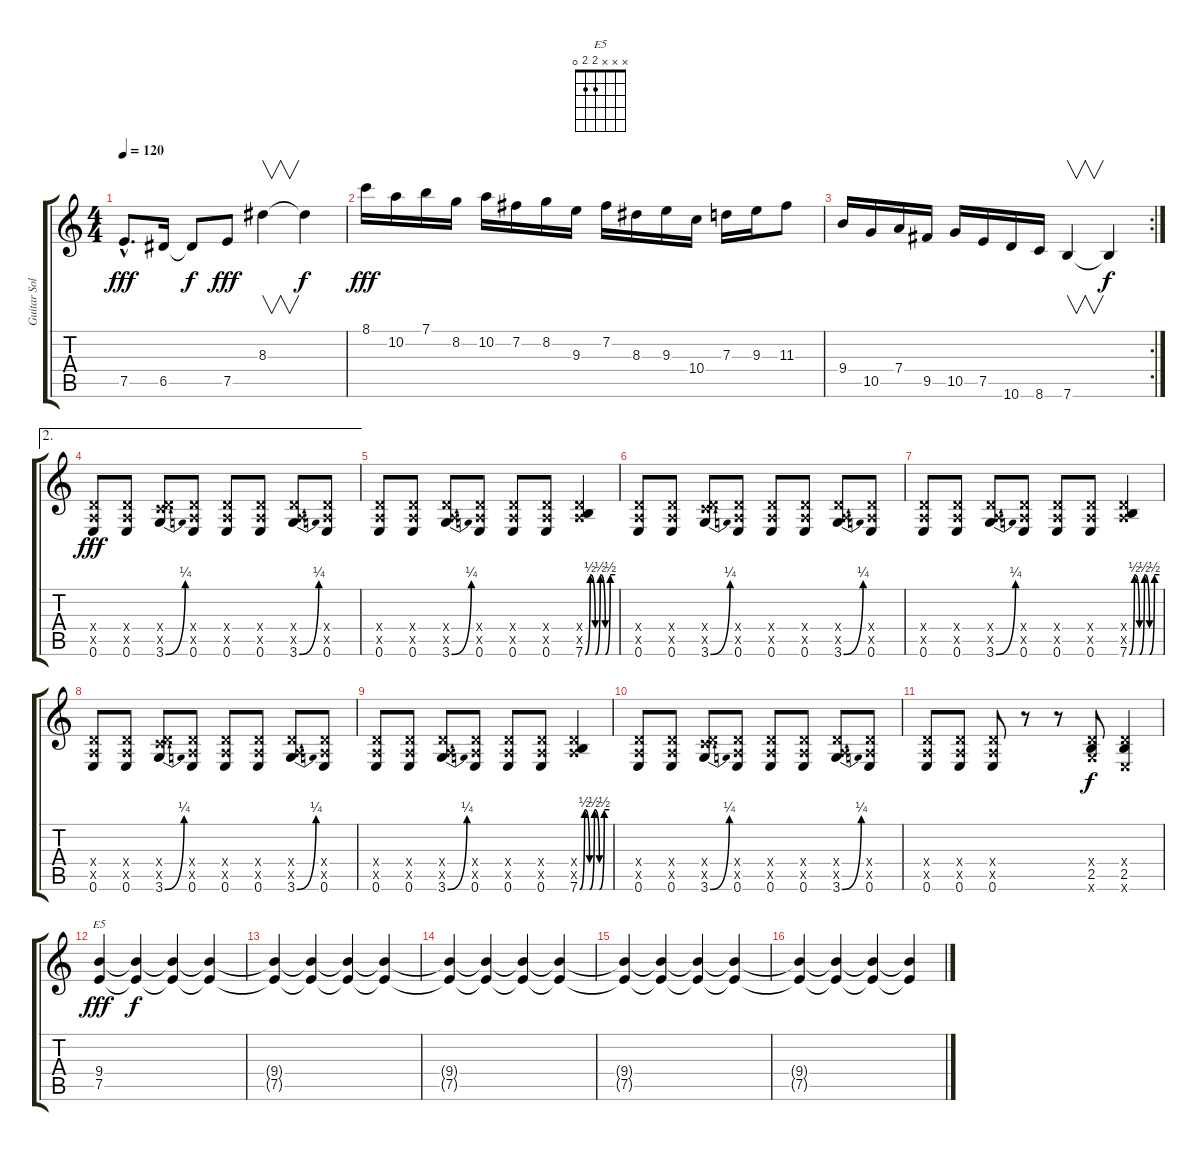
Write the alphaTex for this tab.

\track ("Guitar Solo" "Guitar Sol") {instrument overdrivenguitar}
\staff {score tabs}
\tuning (E4 B3 G3 D3 A2 E2) {hide}
\chord ("E5" x x x 2 2 0)
\ts (4 4)
\tempo 120
\clef g2
\ks c
7.5{hac}.8{d dy fff} 6.5.16 6.5{t}.8{dy f} 7.5.8{dy fff} 8.3.4{v} 8.3{t}.4{dy f} |
8.1.16{dy fff} 10.2.16 7.1.16 8.2.16 10.2.16 7.2.16 8.2.16 9.3.16 7.2.16 8.3.16 9.3.16 10.4.16 7.3.16 9.3.16 11.3.8 |
\rc 2
9.4.16 10.5.16 7.4.16 9.5.16 10.5.16 7.5.16 10.6.16 8.6.16 7.6.4{v} 7.6{t}.4{dy f} |
\ae 2
(0.4{x} 0.5{x} 0.6).8{dy fff volume 16 instrument overdrivenguitar} (0.4{x} 0.5{x} 0.6).8 (0.4{x} 3.5{x} 3.6{be (bend 0 0 60 1)}).8 (0.4{x} 0.5{x} 0.6).8 (0.4{x} 0.5{x} 0.6).8 (0.4{x} 0.5{x} 0.6).8 (0.4{x} 0.5{x} 3.6{be (bend 0 0 60 1)}).8 (0.4{x} 0.5{x} 0.6).8 |
(0.4{x} 0.5{x} 0.6).8 (0.4{x} 0.5{x} 0.6).8 (0.4{x} 0.5{x} 3.6{be (bend 0 0 60 1)}).8 (0.4{x} 0.5{x} 0.6).8 (0.4{x} 0.5{x} 0.6).8 (0.4{x} 0.5{x} 0.6).8 (0.4{x} 0.5{x} 7.6{be (custom 0 0 10 2 20 0 30 2 40 0 50 2 60 2)}).4 |
(0.4{x} 0.5{x} 0.6).8 (0.4{x} 0.5{x} 0.6).8 (0.4{x} 3.5{x} 3.6{be (bend 0 0 60 1)}).8 (0.4{x} 0.5{x} 0.6).8 (0.4{x} 0.5{x} 0.6).8 (0.4{x} 0.5{x} 0.6).8 (0.4{x} 0.5{x} 3.6{be (bend 0 0 60 1)}).8 (0.4{x} 0.5{x} 0.6).8 |
(0.4{x} 0.5{x} 0.6).8 (0.4{x} 0.5{x} 0.6).8 (0.4{x} 0.5{x} 3.6{be (bend 0 0 60 1)}).8 (0.4{x} 0.5{x} 0.6).8 (0.4{x} 0.5{x} 0.6).8 (0.4{x} 0.5{x} 0.6).8 (0.4{x} 0.5{x} 7.6{be (custom 0 0 10 2 20 0 30 2 40 0 50 2 60 2)}).4 |
(0.4{x} 0.5{x} 0.6).8{volume 16} (0.4{x} 0.5{x} 0.6).8 (0.4{x} 3.5{x} 3.6{be (bend 0 0 60 1)}).8 (0.4{x} 0.5{x} 0.6).8 (0.4{x} 0.5{x} 0.6).8 (0.4{x} 0.5{x} 0.6).8 (0.4{x} 0.5{x} 3.6{be (bend 0 0 60 1)}).8 (0.4{x} 0.5{x} 0.6).8 |
(0.4{x} 0.5{x} 0.6).8 (0.4{x} 0.5{x} 0.6).8 (0.4{x} 0.5{x} 3.6{be (bend 0 0 60 1)}).8 (0.4{x} 0.5{x} 0.6).8 (0.4{x} 0.5{x} 0.6).8 (0.4{x} 0.5{x} 0.6).8 (0.4{x} 0.5{x} 7.6{be (custom 0 0 10 2 20 0 30 2 40 0 50 2 60 2)}).4 |
(0.4{x} 0.5{x} 0.6).8 (0.4{x} 0.5{x} 0.6).8 (0.4{x} 3.5{x} 3.6{be (bend 0 0 60 1)}).8 (0.4{x} 0.5{x} 0.6).8 (0.4{x} 0.5{x} 0.6).8 (0.4{x} 0.5{x} 0.6).8 (0.4{x} 0.5{x} 3.6{be (bend 0 0 60 1)}).8 (0.4{x} 0.5{x} 0.6).8 |
(0.4{x} 0.5{x} 0.6).8 (0.4{x} 0.5{x} 0.6).8 (0.4{x} 0.5{x} 0.6).8 r.8 r.8 (0.4{x} 2.5 3.6{x}).8{dy f} (0.4{x} 2.5 0.6{x}).4 |
(9.4 7.5).4{ch "E5" dy fff} (9.4{t} 7.5{t}).4{dy f} (9.4{t} 7.5{t}).4 (9.4{t} 7.5{t}).4 |
(9.4{t} 7.5{t}).4 (9.4{t} 7.5{t}).4 (9.4{t} 7.5{t}).4 (9.4{t} 7.5{t}).4 |
(9.4{t} 7.5{t}).4 (9.4{t} 7.5{t}).4 (9.4{t} 7.5{t}).4 (9.4{t} 7.5{t}).4 |
(9.4{t} 7.5{t}).4 (9.4{t} 7.5{t}).4 (9.4{t} 7.5{t}).4 (9.4{t} 7.5{t}).4 |
(9.4{t} 7.5{t}).4 (9.4{t} 7.5{t}).4 (9.4{t} 7.5{t}).4 (9.4{t} 7.5{t}).4
